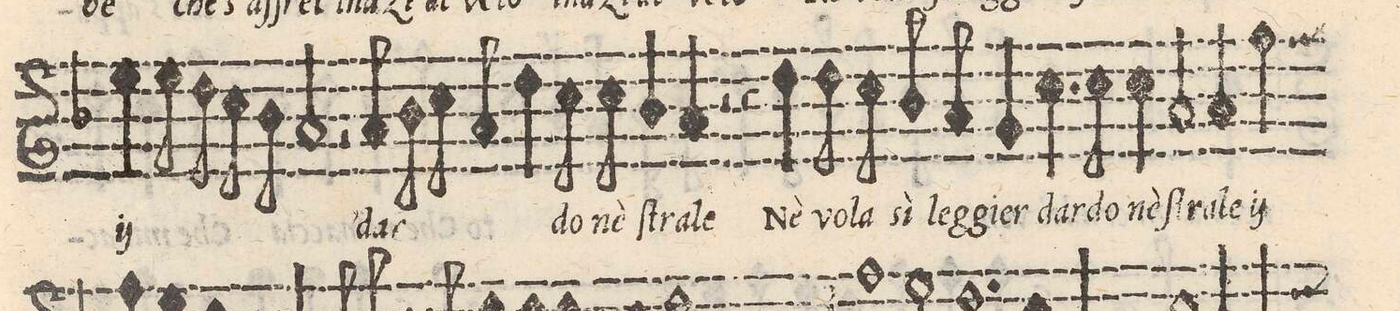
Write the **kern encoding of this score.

**kern	**text
*I"CANTO	*
*clefG2	*
*k[b-]	*
*met(C)	*
*M2/1	*
4ee\	Nè
8ee\	vo-
8dd\	-la
8cc\	ſi
8b-\	leg-
2a/	-gier
*	*Xij
=22-	=22-
2r	.
8a/	dar-
8b-\	.
8cc\	.
8a/	.
4dd\	.
8cc\	do
8cc\	ne
4b-/	ſtra-
4a/	-le
=23-	=23-
2r	.
4r	.
4dd\	Nè
8dd\	vo-
8cc\	-la
8b-/	ſi
8a/	leg-
4g/	-gier
4.cc\	dar-
=24-	=24-
8cc\	-do
4cc\	nè
2a/	ſtra-
4a/	-le
*	*ij
4ff\	Nè
*-	*-
